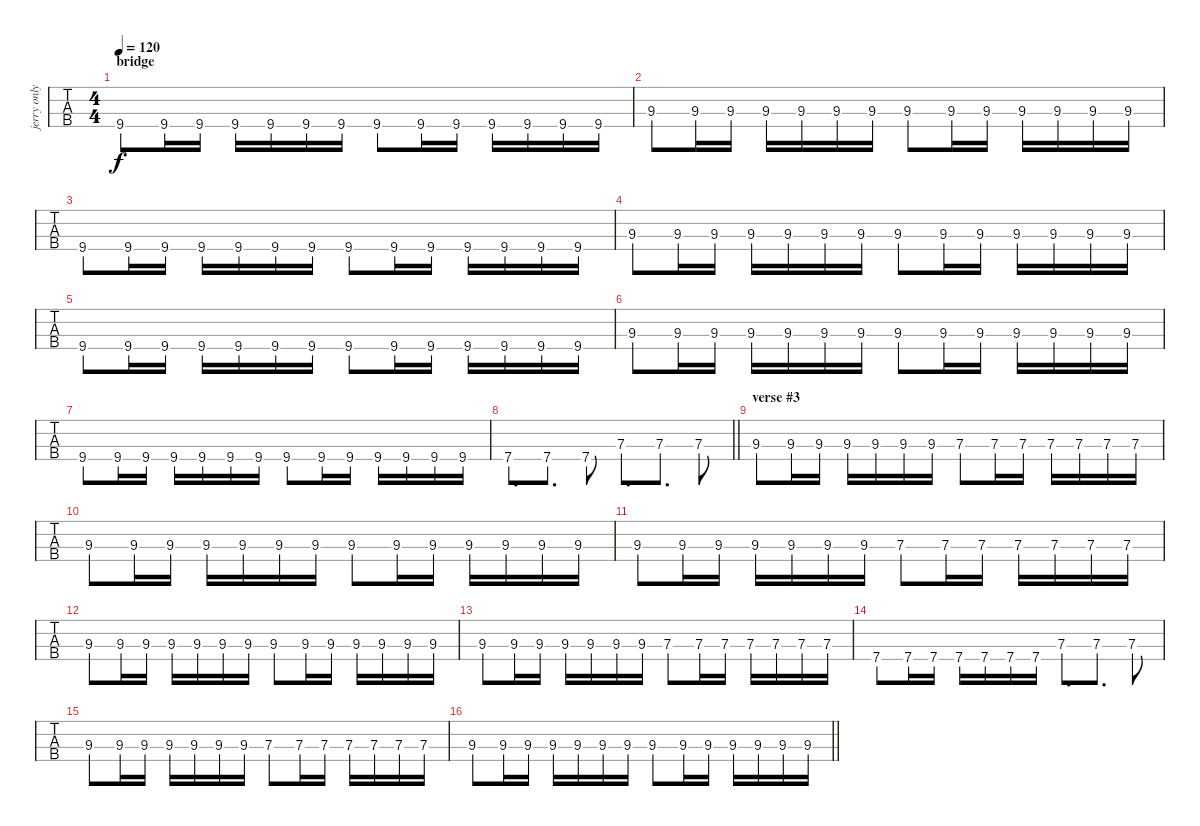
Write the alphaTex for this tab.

\track ("jerry only: bass" "jerry only") {instrument electricbassfinger}
\staff {tabs}
\tuning (G2 D2 A1 E1) {hide}
\ts (4 4)
\section ("" "bridge")
\tempo 120
\clef f4
\ks c
9.4.8{dy f} 9.4.16 9.4.16 9.4.16 9.4.16 9.4.16 9.4.16 9.4.8 9.4.16 9.4.16 9.4.16 9.4.16 9.4.16 9.4.16 |
9.3.8 9.3.16 9.3.16 9.3.16 9.3.16 9.3.16 9.3.16 9.3.8 9.3.16 9.3.16 9.3.16 9.3.16 9.3.16 9.3.16 |
9.4.8 9.4.16 9.4.16 9.4.16 9.4.16 9.4.16 9.4.16 9.4.8 9.4.16 9.4.16 9.4.16 9.4.16 9.4.16 9.4.16 |
9.3.8 9.3.16 9.3.16 9.3.16 9.3.16 9.3.16 9.3.16 9.3.8 9.3.16 9.3.16 9.3.16 9.3.16 9.3.16 9.3.16 |
9.4.8 9.4.16 9.4.16 9.4.16 9.4.16 9.4.16 9.4.16 9.4.8 9.4.16 9.4.16 9.4.16 9.4.16 9.4.16 9.4.16 |
9.3.8 9.3.16 9.3.16 9.3.16 9.3.16 9.3.16 9.3.16 9.3.8 9.3.16 9.3.16 9.3.16 9.3.16 9.3.16 9.3.16 |
9.4.8 9.4.16 9.4.16 9.4.16 9.4.16 9.4.16 9.4.16 9.4.8 9.4.16 9.4.16 9.4.16 9.4.16 9.4.16 9.4.16 |
\barLineRight lightlight
7.4{st}.8{d} 7.4{st}.8{d} 7.4{st}.8 7.3{st}.8{d} 7.3{st}.8{d} 7.3{st}.8 |
\section ("" "verse #3")
9.3.8 9.3.16 9.3.16 9.3.16 9.3.16 9.3.16 9.3.16 7.3.8 7.3.16 7.3.16 7.3.16 7.3.16 7.3.16 7.3.16 |
9.3.8 9.3.16 9.3.16 9.3.16 9.3.16 9.3.16 9.3.16 9.3.8 9.3.16 9.3.16 9.3.16 9.3.16 9.3.16 9.3.16 |
9.3.8 9.3.16 9.3.16 9.3.16 9.3.16 9.3.16 9.3.16 7.3.8 7.3.16 7.3.16 7.3.16 7.3.16 7.3.16 7.3.16 |
9.3.8 9.3.16 9.3.16 9.3.16 9.3.16 9.3.16 9.3.16 9.3.8 9.3.16 9.3.16 9.3.16 9.3.16 9.3.16 9.3.16 |
9.3.8 9.3.16 9.3.16 9.3.16 9.3.16 9.3.16 9.3.16 7.3.8 7.3.16 7.3.16 7.3.16 7.3.16 7.3.16 7.3.16 |
7.4.8 7.4.16 7.4.16 7.4.16 7.4.16 7.4.16 7.4.16 7.3{st}.8{d} 7.3{st}.8{d} 7.3{st}.8 |
9.3.8 9.3.16 9.3.16 9.3.16 9.3.16 9.3.16 9.3.16 7.3.8 7.3.16 7.3.16 7.3.16 7.3.16 7.3.16 7.3.16 |
\barLineRight lightlight
9.3.8 9.3.16 9.3.16 9.3.16 9.3.16 9.3.16 9.3.16 9.3.8 9.3.16 9.3.16 9.3.16 9.3.16 9.3.16 9.3.16
